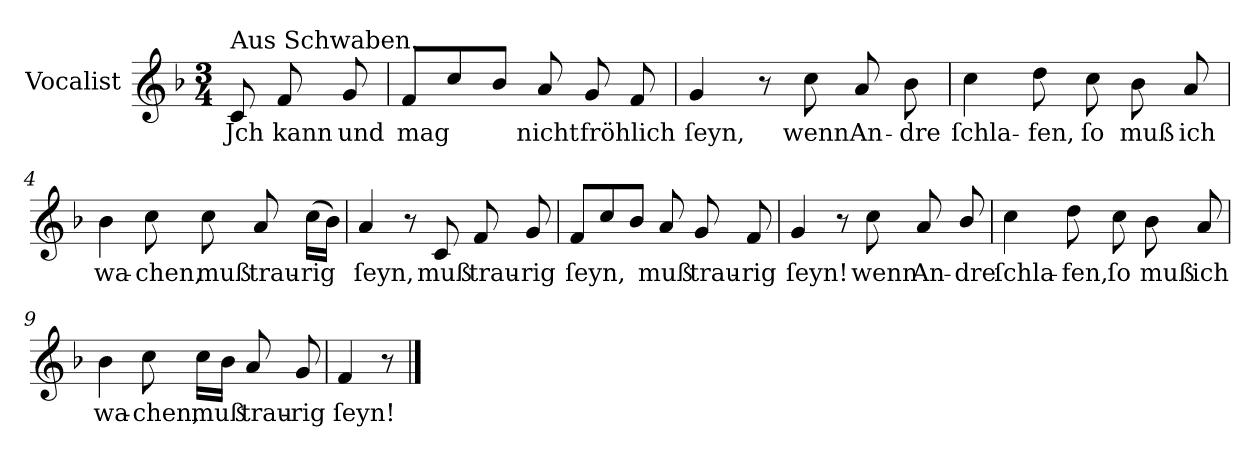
**kern	**text
*part1	*part1
*staff1	*staff1
*I"Vocalist	*
*k[b-]	*
*F:	*
*M3/4	*
=	=
!LO:TX:a:t=Aus Schwaben.	!
8c	Jch
8f	kann
8g	und
=1	=1
8fL	mag
8cc	.
8b-J	.
8a	nicht
8g	fröhlich
8f	.
=2	=2
4g	ſeyn,
8r	.
8cc	wenn
8a	An-
8b-	-dre
=3	=3
4cc	ſchla-
8dd	-fen,
8cc	ſo
8b-	muß
8a	ich
=4	=4
4b-	wa-
8cc	-chen,
8cc	muß
8a	trau-
(16ccLL	-rig
16b-JJ)	.
=5	=5
4a	ſeyn,
8r	.
8c	muß
8f	trau-
8g	-rig
=6	=6
8fL	ſeyn,
8cc	.
8b-J	.
8a	muß
8g	trau-
8f	-rig
=7	=7
4g	ſeyn!
8r	.
8cc	wenn
8a	An-
8b-/	-dre
=8	=8
4cc	ſchla-
8dd	-fen,
8cc	ſo
8b-	muß
8a	ich
=9	=9
4b-	wa-
8cc	-chen,
16ccLL	muß
16b-JJ	.
8a	trau-
8g	-rig
=10	=10
4f	ſeyn!
8r	.
==	==
*-	*-
